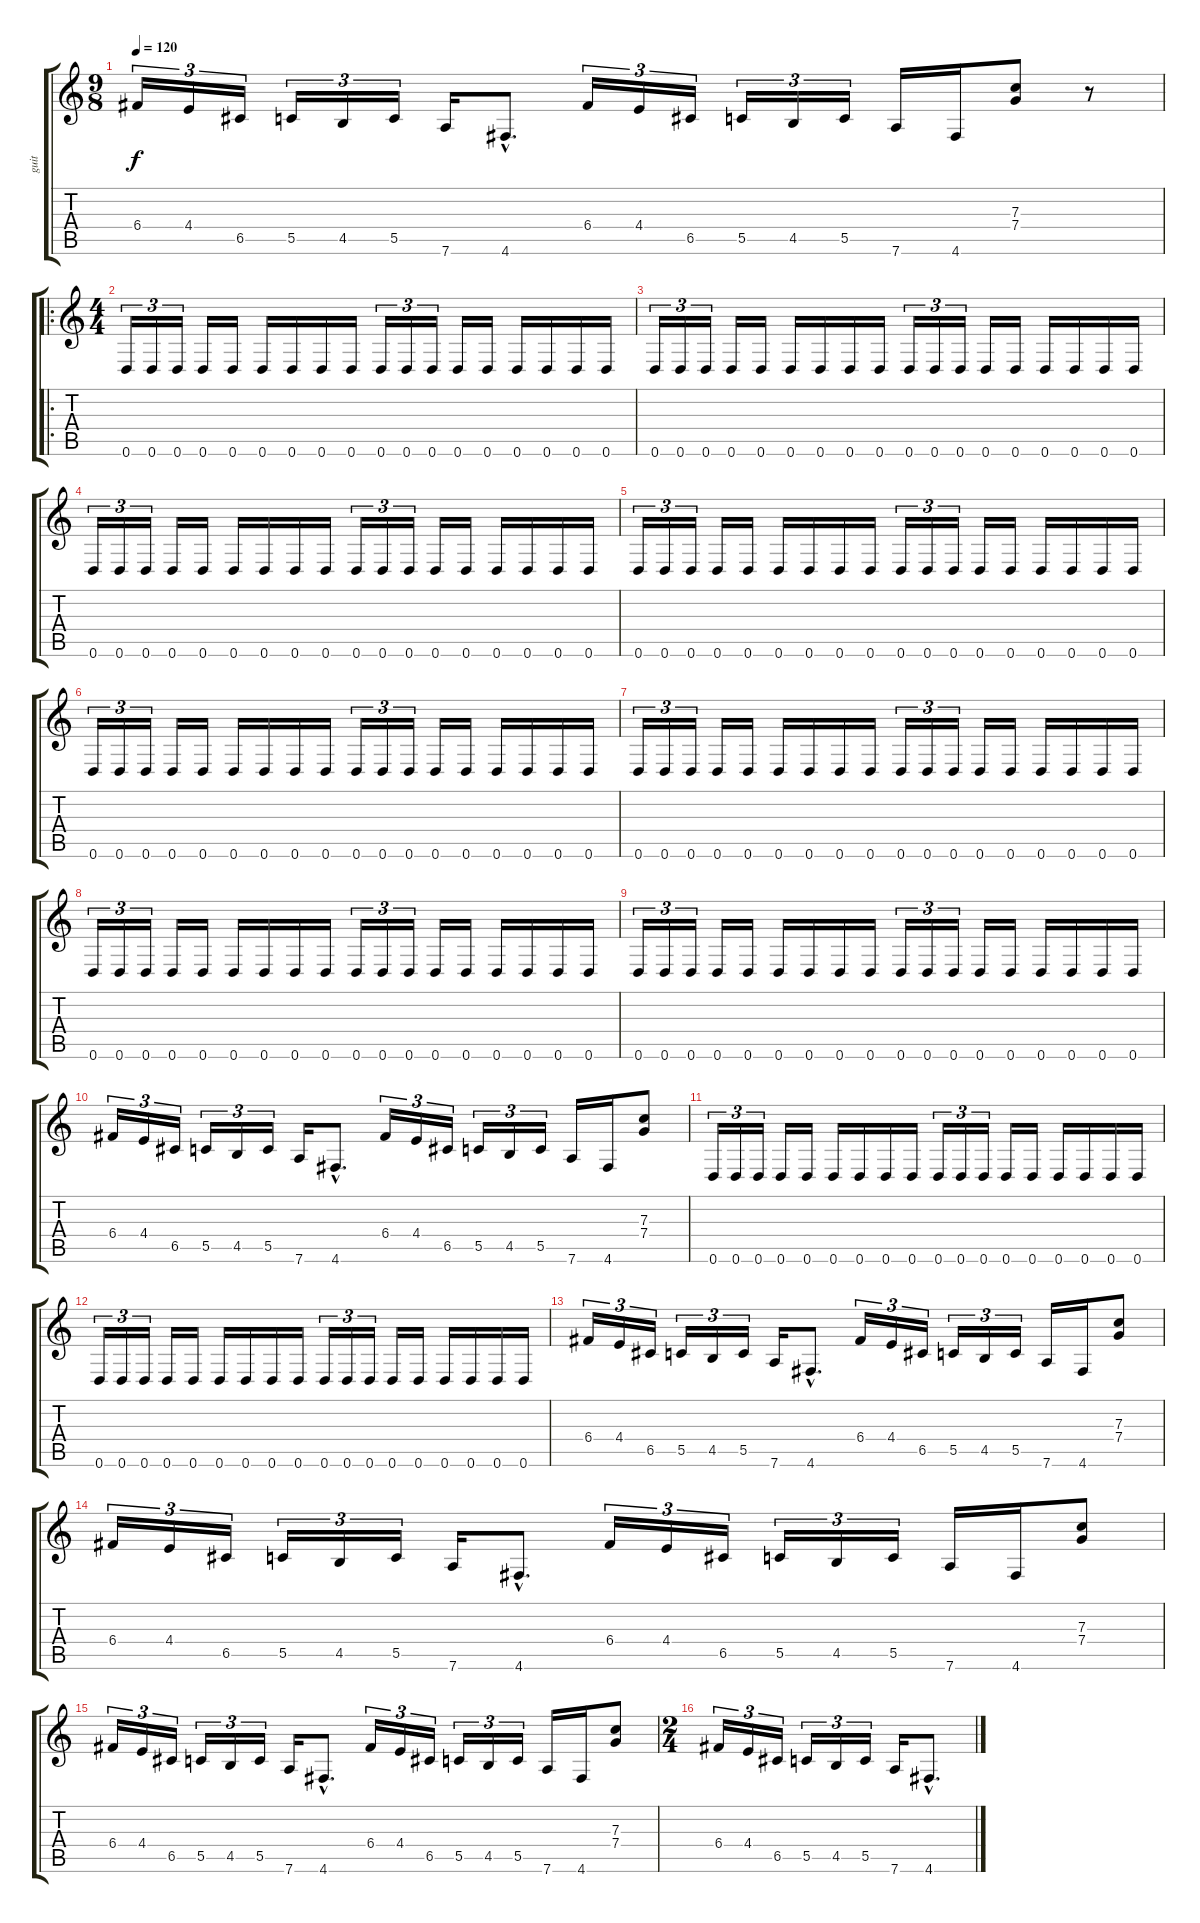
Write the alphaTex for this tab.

\track ("guit" "guit") {instrument distortionguitar}
\staff {score tabs}
\tuning (D4 A3 F3 C3 G2 D2) {hide}
\ts (9 8)
\tempo 120
\clef g2
\ks c
6.4.16{tu (3 2) dy f} 4.4.16{tu (3 2)} 6.5.16{tu (3 2)} 5.5.16{tu (3 2)} 4.5.16{tu (3 2)} 5.5.16{tu (3 2)} 7.6.16 4.6{hac}.8{d} 6.4.16{tu (3 2)} 4.4.16{tu (3 2)} 6.5.16{tu (3 2)} 5.5.16{tu (3 2)} 4.5.16{tu (3 2)} 5.5.16{tu (3 2)} 7.6.16 4.6.16 (7.3 7.4).8 r.8 |
\ro
\ts (4 4)
0.6.16{tu (3 2)} 0.6.16{tu (3 2)} 0.6.16{tu (3 2)} 0.6.16 0.6.16 0.6.16 0.6.16 0.6.16 0.6.16 0.6.16{tu (3 2)} 0.6.16{tu (3 2)} 0.6.16{tu (3 2)} 0.6.16 0.6.16 0.6.16 0.6.16 0.6.16 0.6.16 |
0.6.16{tu (3 2)} 0.6.16{tu (3 2)} 0.6.16{tu (3 2)} 0.6.16 0.6.16 0.6.16 0.6.16 0.6.16 0.6.16 0.6.16{tu (3 2)} 0.6.16{tu (3 2)} 0.6.16{tu (3 2)} 0.6.16 0.6.16 0.6.16 0.6.16 0.6.16 0.6.16 |
0.6.16{tu (3 2)} 0.6.16{tu (3 2)} 0.6.16{tu (3 2)} 0.6.16 0.6.16 0.6.16 0.6.16 0.6.16 0.6.16 0.6.16{tu (3 2)} 0.6.16{tu (3 2)} 0.6.16{tu (3 2)} 0.6.16 0.6.16 0.6.16 0.6.16 0.6.16 0.6.16 |
0.6.16{tu (3 2)} 0.6.16{tu (3 2)} 0.6.16{tu (3 2)} 0.6.16 0.6.16 0.6.16 0.6.16 0.6.16 0.6.16 0.6.16{tu (3 2)} 0.6.16{tu (3 2)} 0.6.16{tu (3 2)} 0.6.16 0.6.16 0.6.16 0.6.16 0.6.16 0.6.16 |
0.6.16{tu (3 2)} 0.6.16{tu (3 2)} 0.6.16{tu (3 2)} 0.6.16 0.6.16 0.6.16 0.6.16 0.6.16 0.6.16 0.6.16{tu (3 2)} 0.6.16{tu (3 2)} 0.6.16{tu (3 2)} 0.6.16 0.6.16 0.6.16 0.6.16 0.6.16 0.6.16 |
0.6.16{tu (3 2)} 0.6.16{tu (3 2)} 0.6.16{tu (3 2)} 0.6.16 0.6.16 0.6.16 0.6.16 0.6.16 0.6.16 0.6.16{tu (3 2)} 0.6.16{tu (3 2)} 0.6.16{tu (3 2)} 0.6.16 0.6.16 0.6.16 0.6.16 0.6.16 0.6.16 |
0.6.16{tu (3 2)} 0.6.16{tu (3 2)} 0.6.16{tu (3 2)} 0.6.16 0.6.16 0.6.16 0.6.16 0.6.16 0.6.16 0.6.16{tu (3 2)} 0.6.16{tu (3 2)} 0.6.16{tu (3 2)} 0.6.16 0.6.16 0.6.16 0.6.16 0.6.16 0.6.16 |
0.6.16{tu (3 2)} 0.6.16{tu (3 2)} 0.6.16{tu (3 2)} 0.6.16 0.6.16 0.6.16 0.6.16 0.6.16 0.6.16 0.6.16{tu (3 2)} 0.6.16{tu (3 2)} 0.6.16{tu (3 2)} 0.6.16 0.6.16 0.6.16 0.6.16 0.6.16 0.6.16 |
6.4.16{tu (3 2)} 4.4.16{tu (3 2)} 6.5.16{tu (3 2)} 5.5.16{tu (3 2)} 4.5.16{tu (3 2)} 5.5.16{tu (3 2)} 7.6.16 4.6{hac}.8{d} 6.4.16{tu (3 2)} 4.4.16{tu (3 2)} 6.5.16{tu (3 2)} 5.5.16{tu (3 2)} 4.5.16{tu (3 2)} 5.5.16{tu (3 2)} 7.6.16 4.6.16 (7.3 7.4).8 |
0.6.16{tu (3 2)} 0.6.16{tu (3 2)} 0.6.16{tu (3 2)} 0.6.16 0.6.16 0.6.16 0.6.16 0.6.16 0.6.16 0.6.16{tu (3 2)} 0.6.16{tu (3 2)} 0.6.16{tu (3 2)} 0.6.16 0.6.16 0.6.16 0.6.16 0.6.16 0.6.16 |
0.6.16{tu (3 2)} 0.6.16{tu (3 2)} 0.6.16{tu (3 2)} 0.6.16 0.6.16 0.6.16 0.6.16 0.6.16 0.6.16 0.6.16{tu (3 2)} 0.6.16{tu (3 2)} 0.6.16{tu (3 2)} 0.6.16 0.6.16 0.6.16 0.6.16 0.6.16 0.6.16 |
6.4.16{tu (3 2)} 4.4.16{tu (3 2)} 6.5.16{tu (3 2)} 5.5.16{tu (3 2)} 4.5.16{tu (3 2)} 5.5.16{tu (3 2)} 7.6.16 4.6{hac}.8{d} 6.4.16{tu (3 2)} 4.4.16{tu (3 2)} 6.5.16{tu (3 2)} 5.5.16{tu (3 2)} 4.5.16{tu (3 2)} 5.5.16{tu (3 2)} 7.6.16 4.6.16 (7.3 7.4).8 |
6.4.16{tu (3 2)} 4.4.16{tu (3 2)} 6.5.16{tu (3 2)} 5.5.16{tu (3 2)} 4.5.16{tu (3 2)} 5.5.16{tu (3 2)} 7.6.16 4.6{hac}.8{d} 6.4.16{tu (3 2)} 4.4.16{tu (3 2)} 6.5.16{tu (3 2)} 5.5.16{tu (3 2)} 4.5.16{tu (3 2)} 5.5.16{tu (3 2)} 7.6.16 4.6.16 (7.3 7.4).8 |
6.4.16{tu (3 2)} 4.4.16{tu (3 2)} 6.5.16{tu (3 2)} 5.5.16{tu (3 2)} 4.5.16{tu (3 2)} 5.5.16{tu (3 2)} 7.6.16 4.6{hac}.8{d} 6.4.16{tu (3 2)} 4.4.16{tu (3 2)} 6.5.16{tu (3 2)} 5.5.16{tu (3 2)} 4.5.16{tu (3 2)} 5.5.16{tu (3 2)} 7.6.16 4.6.16 (7.3 7.4).8 |
\ts (2 4)
6.4.16{tu (3 2)} 4.4.16{tu (3 2)} 6.5.16{tu (3 2)} 5.5.16{tu (3 2)} 4.5.16{tu (3 2)} 5.5.16{tu (3 2)} 7.6.16 4.6{hac}.8{d}
